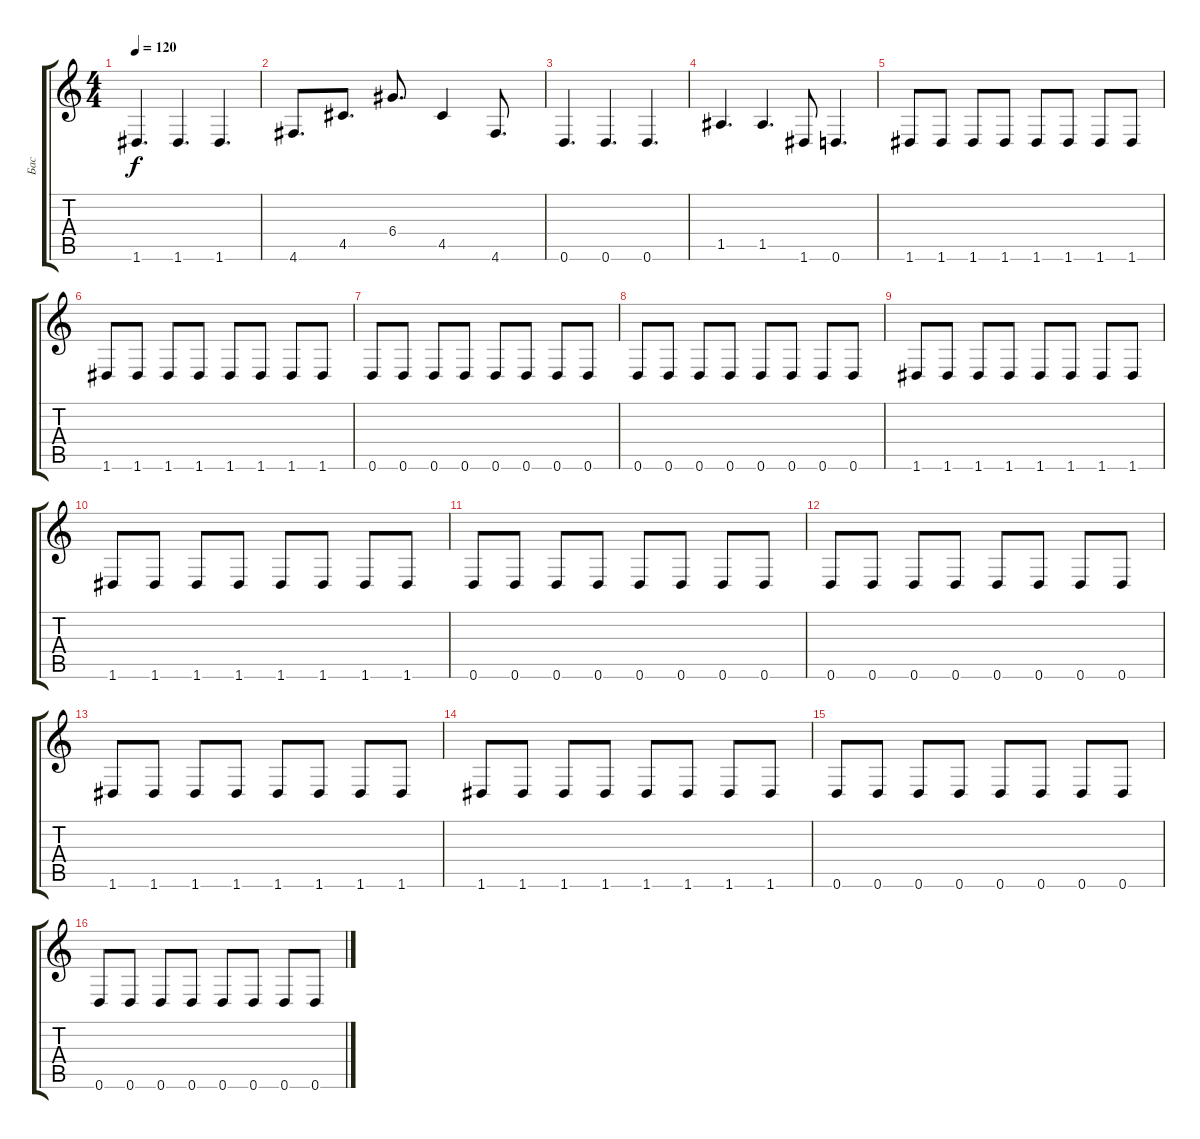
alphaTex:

\track ("Бас" "Бас") {instrument electricbassfinger}
\staff {score tabs}
\tuning (E4 B3 G3 D3 A2 D2) {hide}
\ts (4 4)
\tempo 120
\clef g2
\ks c
1.6.4{d dy f} 1.6.4{d} 1.6.4{d} |
4.6.8{d} 4.5.8{d} 6.4.8{d} 4.5.4 4.6.8{d} |
0.6.4{d} 0.6.4{d} 0.6.4{d} |
1.5.4{d} 1.5.4{d} 1.6.8 0.6.4{d} |
1.6.8 1.6.8 1.6.8 1.6.8 1.6.8 1.6.8 1.6.8 1.6.8 |
1.6.8 1.6.8 1.6.8 1.6.8 1.6.8 1.6.8 1.6.8 1.6.8 |
0.6.8 0.6.8 0.6.8 0.6.8 0.6.8 0.6.8 0.6.8 0.6.8 |
0.6.8 0.6.8 0.6.8 0.6.8 0.6.8 0.6.8 0.6.8 0.6.8 |
1.6.8 1.6.8 1.6.8 1.6.8 1.6.8 1.6.8 1.6.8 1.6.8 |
1.6.8 1.6.8 1.6.8 1.6.8 1.6.8 1.6.8 1.6.8 1.6.8 |
0.6.8 0.6.8 0.6.8 0.6.8 0.6.8 0.6.8 0.6.8 0.6.8 |
0.6.8 0.6.8 0.6.8 0.6.8 0.6.8 0.6.8 0.6.8 0.6.8 |
1.6.8 1.6.8 1.6.8 1.6.8 1.6.8 1.6.8 1.6.8 1.6.8 |
1.6.8 1.6.8 1.6.8 1.6.8 1.6.8 1.6.8 1.6.8 1.6.8 |
0.6.8 0.6.8 0.6.8 0.6.8 0.6.8 0.6.8 0.6.8 0.6.8 |
0.6.8 0.6.8 0.6.8 0.6.8 0.6.8 0.6.8 0.6.8 0.6.8
